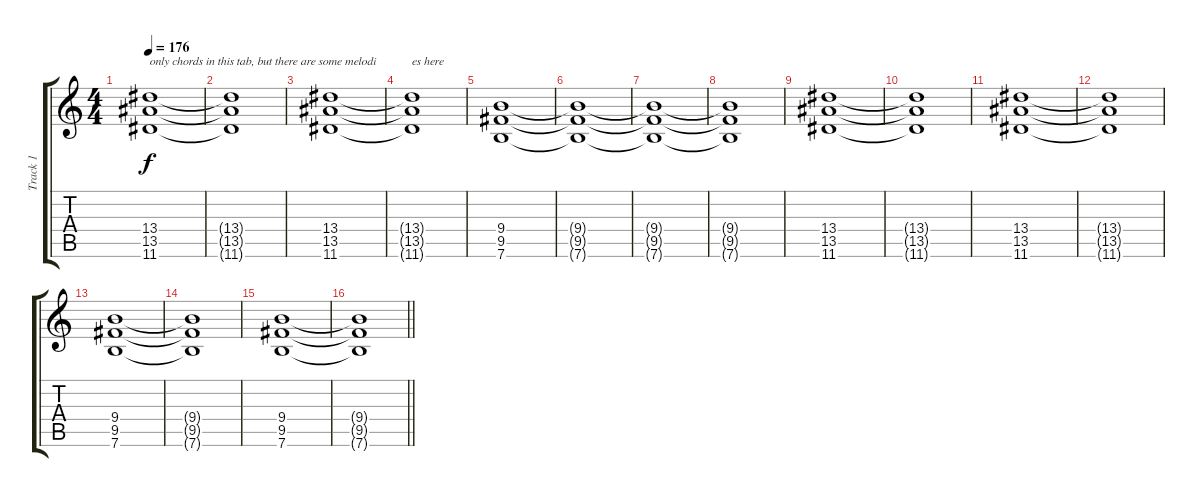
\track ("Track 1" "Track 1") {instrument overdrivenguitar}
\staff {score tabs}
\tuning (E4 B3 G3 D3 A2 E2) {hide}
\ts (4 4)
\tempo 176
\clef g2
\ks c
(13.4 13.5 11.6).1{txt "only chords in this tab, but there are some melodi" dy f volume 14 instrument overdrivenguitar} |
(13.4{t} 13.5{t} 11.6{t}).1 |
(13.4 13.5 11.6).1 |
(13.4{t} 13.5{t} 11.6{t}).1{txt "es here"} |
(9.4 9.5 7.6).1 |
(9.4{t} 9.5{t} 7.6{t}).1 |
(9.4{t} 9.5{t} 7.6{t}).1{volume 14 instrument overdrivenguitar} |
(9.4{t} 9.5{t} 7.6{t}).1 |
(13.4 13.5 11.6).1{volume 14 instrument overdrivenguitar} |
(13.4{t} 13.5{t} 11.6{t}).1 |
(13.4 13.5 11.6).1 |
(13.4{t} 13.5{t} 11.6{t}).1 |
(9.4 9.5 7.6).1 |
(9.4{t} 9.5{t} 7.6{t}).1 |
(9.4 9.5 7.6).1{volume 14 instrument overdrivenguitar} |
\barLineRight lightlight
(9.4{t} 9.5{t} 7.6{t}).1
